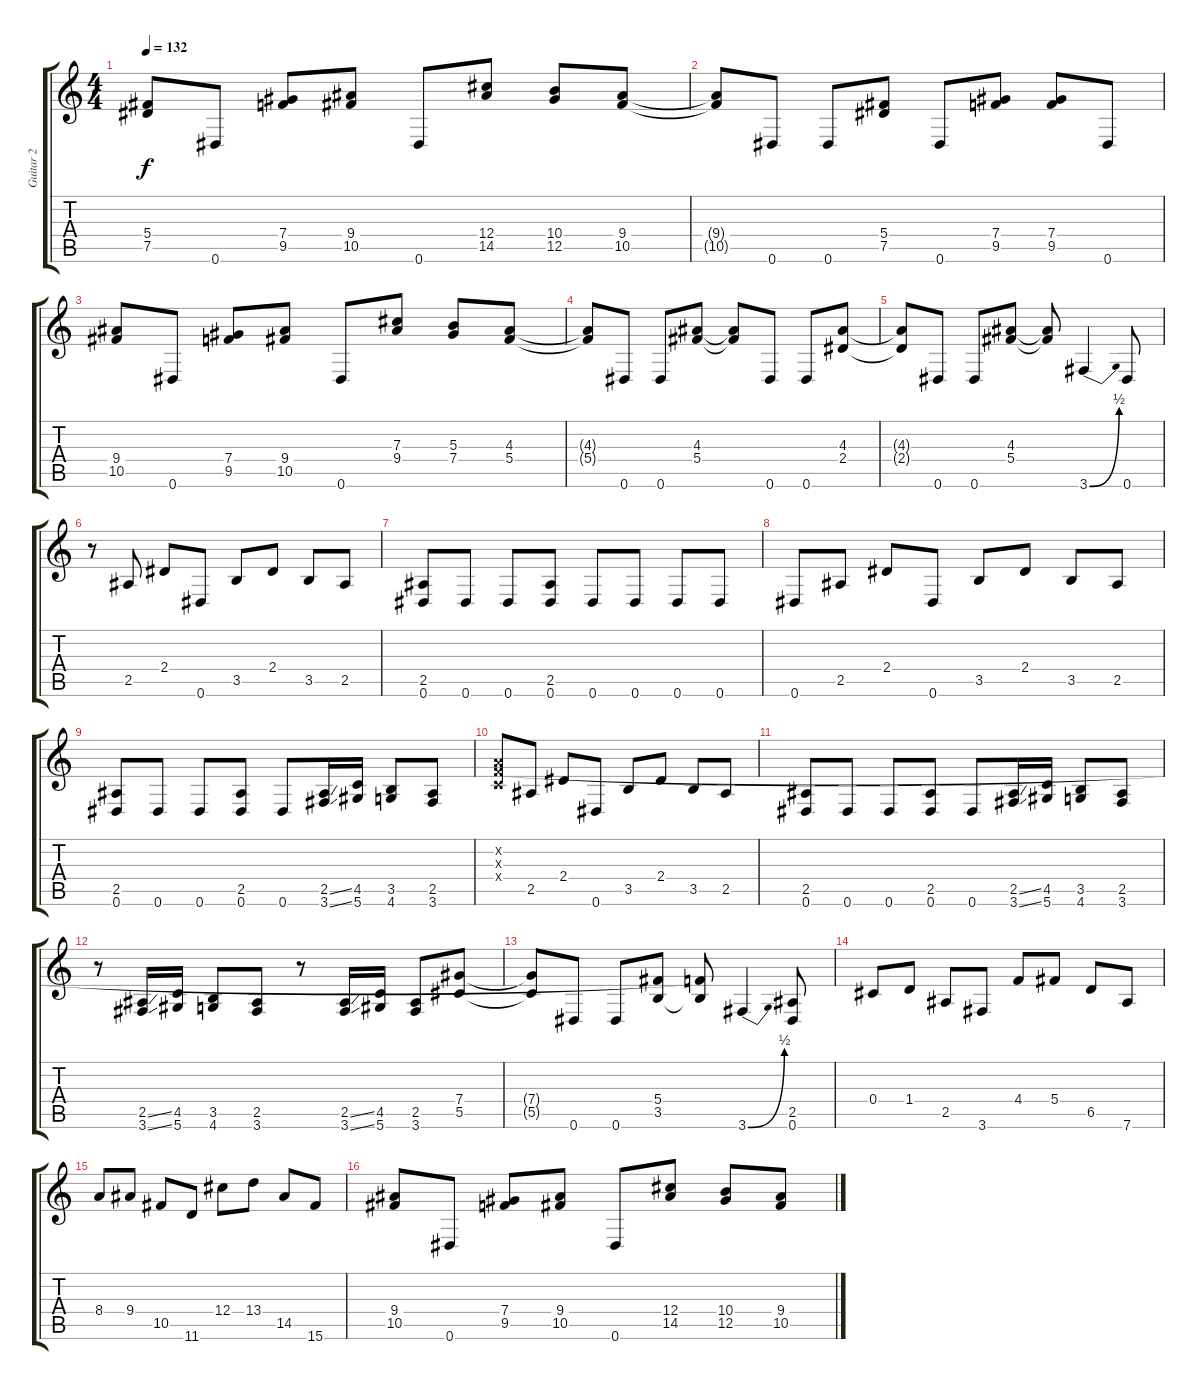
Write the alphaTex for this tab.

\track ("Guitar 2  Marty Friedman" "Guitar 2  ") {instrument overdrivenguitar}
\staff {score tabs}
\tuning (Eb4 Bb3 Gb3 Db3 Ab2 Eb2) {hide}
\ts (4 4)
\tempo 132
\clef g2
\ks c
(5.4 7.5).8{dy f} 0.6.8 (7.4 9.5).8 (9.4 10.5).8 0.6.8 (12.4 14.5).8 (10.4 12.5).8 (9.4 10.5).8 |
(9.4{t} 10.5{t}).8 0.6.8 0.6.8 (5.4 7.5).8 0.6.8 (7.4 9.5).8 (7.4 9.5).8 0.6.8 |
(9.4 10.5).8 0.6.8 (7.4 9.5).8 (9.4 10.5).8 0.6.8 (7.3 9.4).8 (5.3 7.4).8 (4.3 5.4).8 |
(4.3{t} 5.4{t}).8 0.6.8 0.6.8 (4.3 5.4).8 (4.3{t} 5.4{t}).8 0.6.8 0.6.8 (4.3 2.4).8 |
(4.3{t} 2.4{t}).8 0.6.8 0.6.8 (4.3 5.4).8 (4.3{t} 5.4{t}).8 3.6{be (bend 0 0 60 2)}.4 0.6.8 |
r.8 2.5.8 2.4.8 0.6.8 3.5.8 2.4.8 3.5.8 2.5.8 |
(2.5 0.6).8 0.6.8 0.6.8 (2.5 0.6).8 0.6.8 0.6.8 0.6.8 0.6.8 |
0.6.8 2.5.8 2.4.8 0.6.8 3.5.8 2.4.8 3.5.8 2.5.8 |
(2.5 0.6).8 0.6.8 0.6.8 (2.5 0.6).8 0.6.8 (2.5{ss} 3.6{ss}).16 (4.5 5.6).16 (3.5 4.6).8 (2.5 3.6).8 |
(-1.2{x} -1.3{x} -1.4{x}).8 2.5.8 2.4.8 0.6.8 3.5.8 2.4.8 3.5.8 2.5.8 |
(2.5 0.6).8 0.6.8 0.6.8 (2.5 0.6).8 0.6.8 (2.5{ss} 3.6{ss}).16 (4.5 5.6).16 (3.5 4.6).8 (2.5 3.6).8 |
r.8 (2.5{ss} 3.6{ss}).16 (4.5 5.6).16 (3.5 4.6).8 (2.5 3.6).8 r.8 (2.5{ss} 3.6{ss}).16 (4.5 5.6).16 (2.5 3.6).8 (7.4 5.5).8 |
(7.4{t} 5.5{t}).8 0.6.8 0.6.8 (5.4 3.5).8 (-1.3{t} 3.5{t}).8 3.6{be (bend 0 0 60 2)}.4 (2.5 0.6).8 |
0.4.8 1.4.8 2.5.8 3.6.8 4.4.8 5.4.8 6.5.8 7.6.8 |
8.4.8 9.4.8 10.5.8 11.6.8 12.4.8 13.4.8 14.5.8 15.6.8 |
(9.4 10.5).8 0.6.8 (7.4 9.5).8 (9.4 10.5).8 0.6.8 (12.4 14.5).8 (10.4 12.5).8 (9.4 10.5).8
